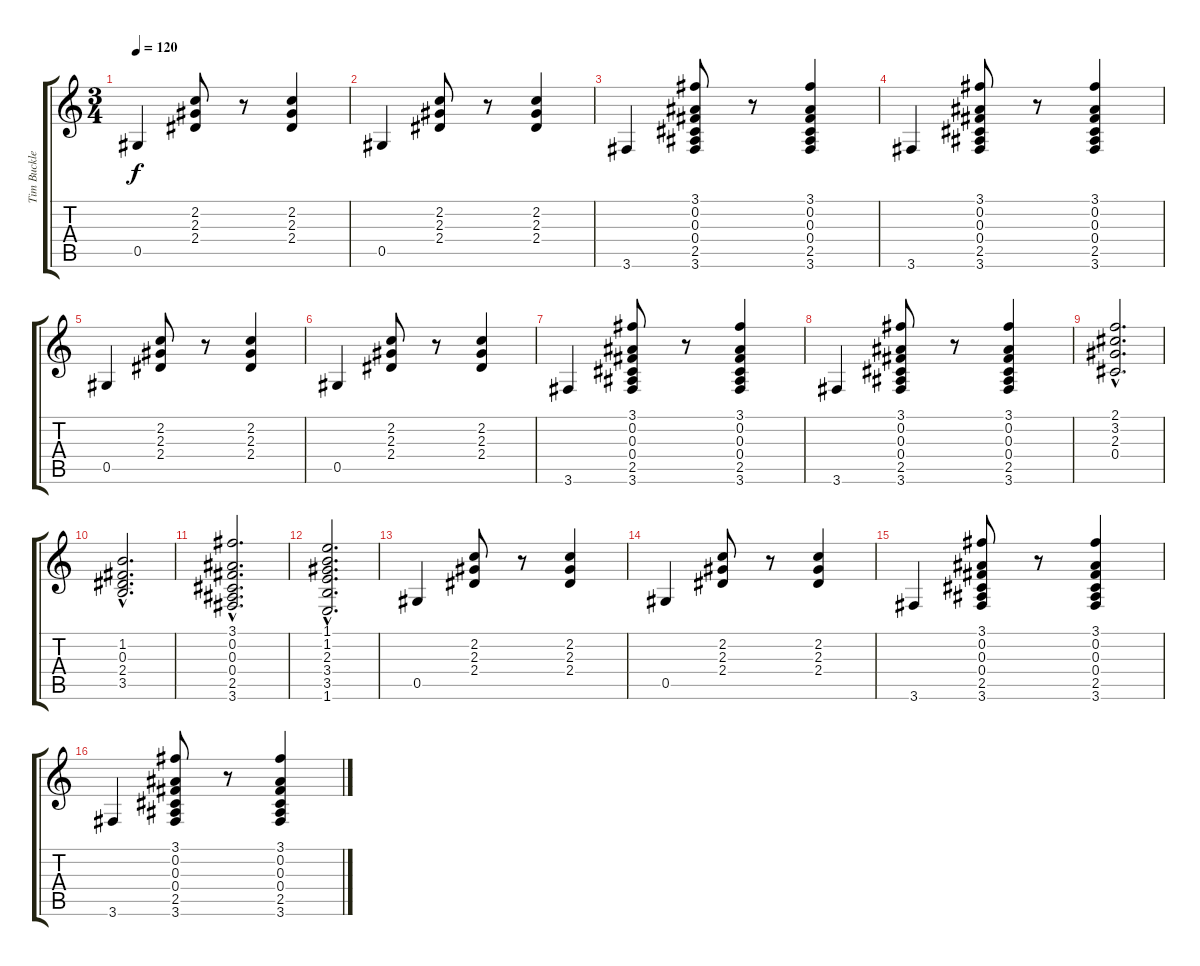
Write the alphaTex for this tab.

\track ("Tim Buckley" "Tim Buckle") {instrument acousticguitarsteel}
\staff {score tabs}
\tuning (Eb4 Bb3 Gb3 Db3 Ab2 Eb2) {hide}
\ts (3 4)
\tempo 120
\clef g2
\ks c
0.5.4{dy f} (2.2 2.3 2.4).8 r.8 (2.2 2.3 2.4).4 |
0.5.4 (2.2 2.3 2.4).8 r.8 (2.2 2.3 2.4).4 |
3.6.4 (3.1 0.2 0.3 0.4 2.5 3.6).8 r.8 (3.1 0.2 0.3 0.4 2.5 3.6).4 |
3.6.4 (3.1 0.2 0.3 0.4 2.5 3.6).8 r.8 (3.1 0.2 0.3 0.4 2.5 3.6).4 |
0.5.4 (2.2 2.3 2.4).8 r.8 (2.2 2.3 2.4).4 |
0.5.4 (2.2 2.3 2.4).8 r.8 (2.2 2.3 2.4).4 |
3.6.4 (3.1 0.2 0.3 0.4 2.5 3.6).8 r.8 (3.1 0.2 0.3 0.4 2.5 3.6).4 |
3.6.4 (3.1 0.2 0.3 0.4 2.5 3.6).8 r.8 (3.1 0.2 0.3 0.4 2.5 3.6).4 |
(2.1{hac} 3.2{hac} 2.3{hac} 0.4{hac}).2{d} |
(1.2{hac} 0.3{hac} 2.4{hac} 3.5{hac}).2{d} |
(3.1{hac} 0.2{hac} 0.3{hac} 0.4{hac} 2.5{hac} 3.6{hac}).2{d} |
(1.1{hac} 1.2{hac} 2.3{hac} 3.4{hac} 3.5{hac} 1.6{hac}).2{d} |
0.5.4 (2.2 2.3 2.4).8 r.8 (2.2 2.3 2.4).4 |
0.5.4 (2.2 2.3 2.4).8 r.8 (2.2 2.3 2.4).4 |
3.6.4 (3.1 0.2 0.3 0.4 2.5 3.6).8 r.8 (3.1 0.2 0.3 0.4 2.5 3.6).4 |
3.6.4 (3.1 0.2 0.3 0.4 2.5 3.6).8 r.8 (3.1 0.2 0.3 0.4 2.5 3.6).4
